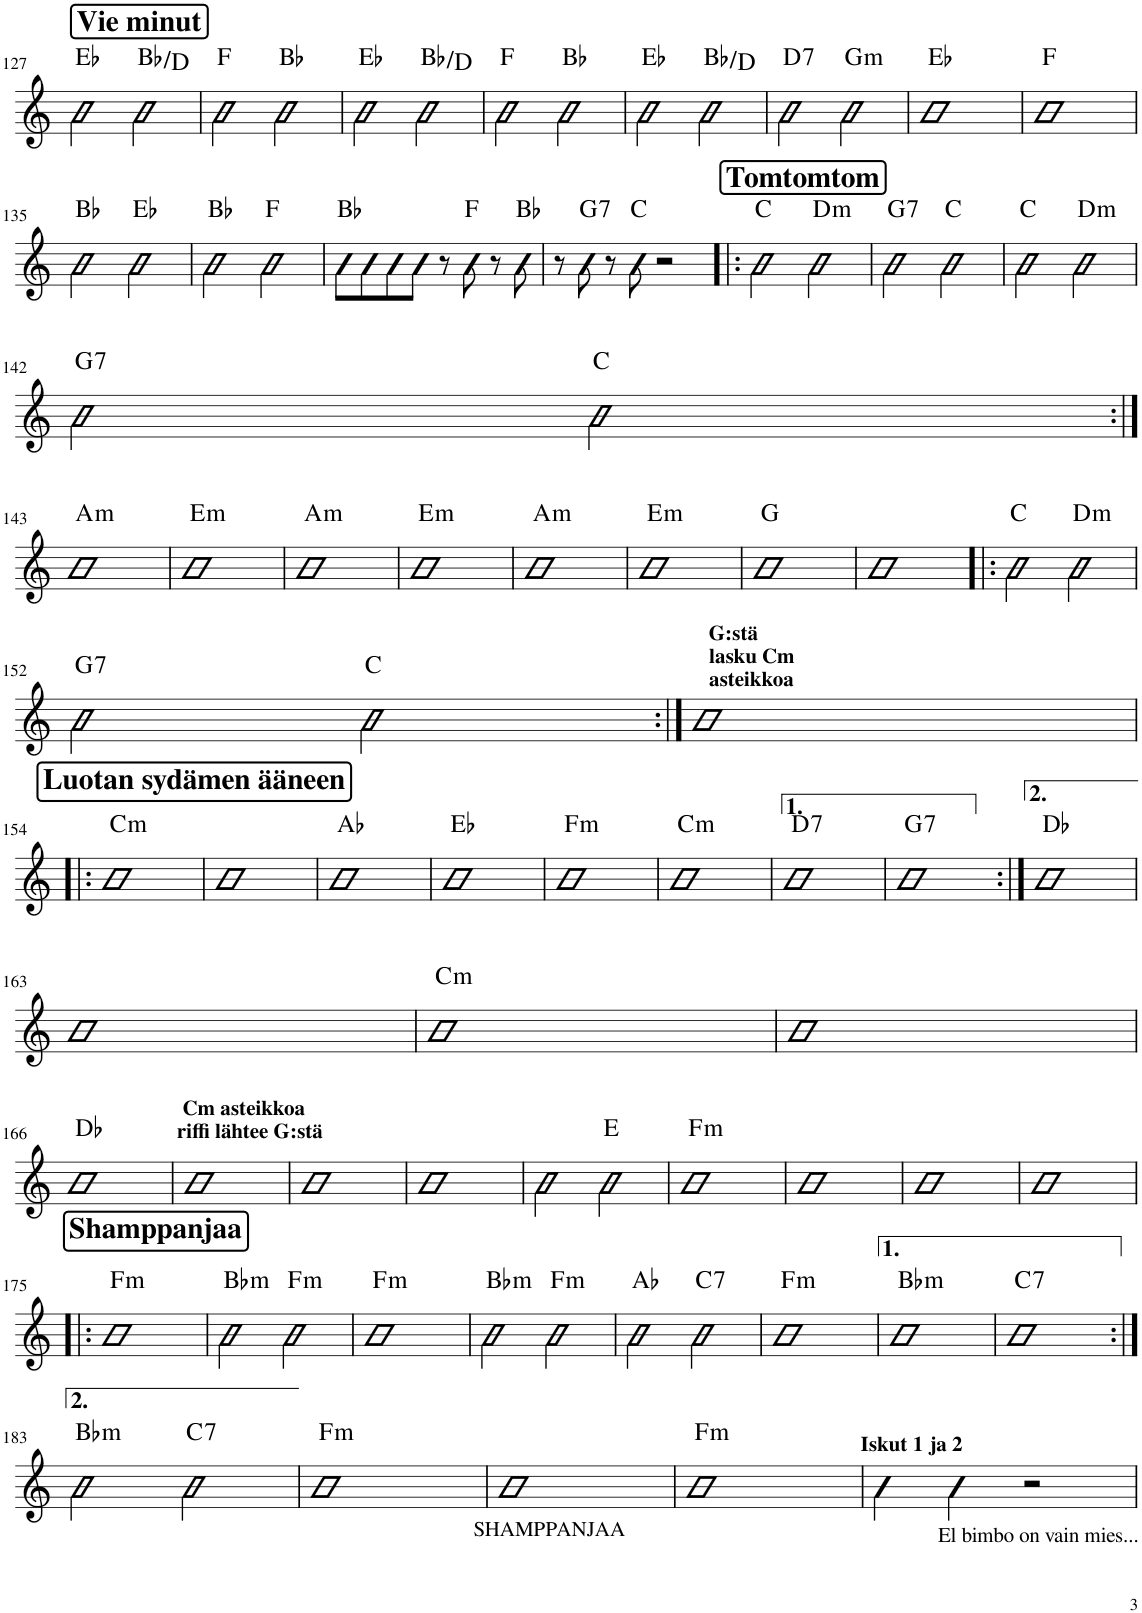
**kern	**harte
*part1	*part1
*staff1	*
*I"Piano	*
*I'Pno.	*
!!LO:PB:g=z
*clefG2	*
*k[]	*
*M4/4	*
!!LO:REH:place=s1:a:B:cj:fs=14:t=Vie minut
=127	=127
2cc\	Eb:maj
2bn\	Bb:maj/3
=128	=128
2b\	F:maj
2bn\	Bb:maj
=129	=129
2cc\	Eb:maj
2cc\	Bb:maj/3
=130	=130
2cc\	F:maj
2cc\	Bb:maj
=131	=131
2bn\	Eb:maj
2g\	Bb:maj/3
=132	=132
!	!LO:H:kt=7
2bn\	D:7
!	!LO:H:kt=m
2cc\	G:min
=133	=133
1cc	Eb:maj
=134	=134
1bn	F:maj
!!LO:LB:g=z
=135	=135
2cc\	Bb:maj
2dd\	Eb:maj
=136	=136
2cc\	Bb:maj
2cc\	F:maj
=137	=137
8cc\L	Bb:maj
8a\	.
8a\	.
8a\J	.
8r	.
8cc\	F:maj
8r	.
8cc\	Bb:maj
=138	=138
8r	.
!	!LO:H:kt=7
8b\	G:7
8r	.
8b\	C:maj
2r	.
!!LO:REH:place=s1:a:B:cj:fs=14:t=Tomtomtom
=139!|:	=139!|:
2a\	C:maj
!	!LO:H:kt=m
2g\	D:min
=140	=140
!	!LO:H:kt=7
2a\	G:7
2b\	C:maj
=141	=141
2a\	C:maj
!	!LO:H:kt=m
2g\	D:min
!!LO:LB:g=z
=142	=142
!	!LO:H:kt=7
2a\	G:7
2b\	C:maj
!!LO:LB:g=z
=143:|!	=143:|!
!	!LO:H:kt=m
1g	A:min
=144	=144
!	!LO:H:kt=m
1a	E:min
=145	=145
!	!LO:H:kt=m
1a	A:min
=146	=146
!	!LO:H:kt=m
1a	E:min
=147	=147
!	!LO:H:kt=m
1a	A:min
=148	=148
!	!LO:H:kt=m
1a	E:min
=149	=149
1a	G:maj
=150	=150
1a	.
=151!|:	=151!|:
2a\	C:maj
!	!LO:H:kt=m
2g\	D:min
!!LO:LB:g=z
=152	=152
!	!LO:H:kt=7
2a\	G:7
2b\	C:maj
=153:|!	=153:|!
!LO:TX:a:B:t=G&colon;stä	!
!LO:TX:a:t=lasku Cm	!
!LO:TX:a:t=asteikkoa	!
1b	.
!!LO:LB:g=z
!!LO:REH:place=s1:a:B:cj:fs=14:t=Luotan sydämen ääneen
=154!|:	=154!|:
!	!LO:H:kt=m
1b	C:min
=155	=155
1b	.
=156	=156
1an	Ab:maj
=157	=157
1bn	Eb:maj
=158	=158
!	!LO:H:kt=m
1b	F:min
=159	=159
!	!LO:H:kt=m
1an	C:min
=160	=160
!	!LO:H:kt=7
1b	D:7
=161	=161
!	!LO:H:kt=7
1b	G:7
=162:|!	=162:|!
1an	Db:maj
!!LO:LB:g=z
=163	=163
1g	.
=164	=164
!	!LO:H:kt=m
1g	C:min
=165	=165
1g	.
!!LO:LB:g=z
=166	=166
!LO:TX:a:B:t=Cm asteikkoa	!
!LO:TX:a:t=riffi lähtee G&colon;stä	!
1an	Db:maj
=167	=167
1g	.
=168	=168
1g	.
=169	=169
1g	.
=170	=170
2a\	.
2a\	E:maj
=171	=171
!	!LO:H:kt=m
1b	F:min
=172	=172
1an	.
=173	=173
1b	.
=174	=174
1a	.
!!LO:LB:g=z
!!LO:REH:place=s1:a:B:cj:fs=14:t=Shamppanjaa
=175!|:	=175!|:
!	!LO:H:kt=m
1an	F:min
=176	=176
!	!LO:H:kt=m
2cc\	Bb:min
!	!LO:H:kt=m
2bn\ 2cc\	F:min
=177	=177
!	!LO:H:kt=m
1cc	F:min
=178	=178
!	!LO:H:kt=m
2an\	Bb:min
!	!LO:H:kt=m
2an\	F:min
=179	=179
2bn\	Ab:maj
!	!LO:H:kt=7
2cc\	C:7
=180	=180
!	!LO:H:kt=m
1bn	F:min
=181	=181
!	!LO:H:kt=m
1bn	Bb:min
=182	=182
!	!LO:H:kt=7
1bn	C:7
!!LO:LB:g=z
=183:|!	=183:|!
!	!LO:H:kt=m
2a\	Bb:min
!	!LO:H:kt=7
2a\	C:7
=184	=184
!	!LO:H:kt=m
1bn	F:min
=185	=185
!LO:TX:b:t=SHAMPPANJAA	!
1b	.
=186	=186
!	!LO:H:kt=m
1an	F:min
=187	=187
!LO:TX:a:B:t=Iskut 1 ja 2	!
!LO:TX:b:t=El bimbo on vain mies...	!
4a\	.
4a\	.
2r	.
=	=
*-	*-
